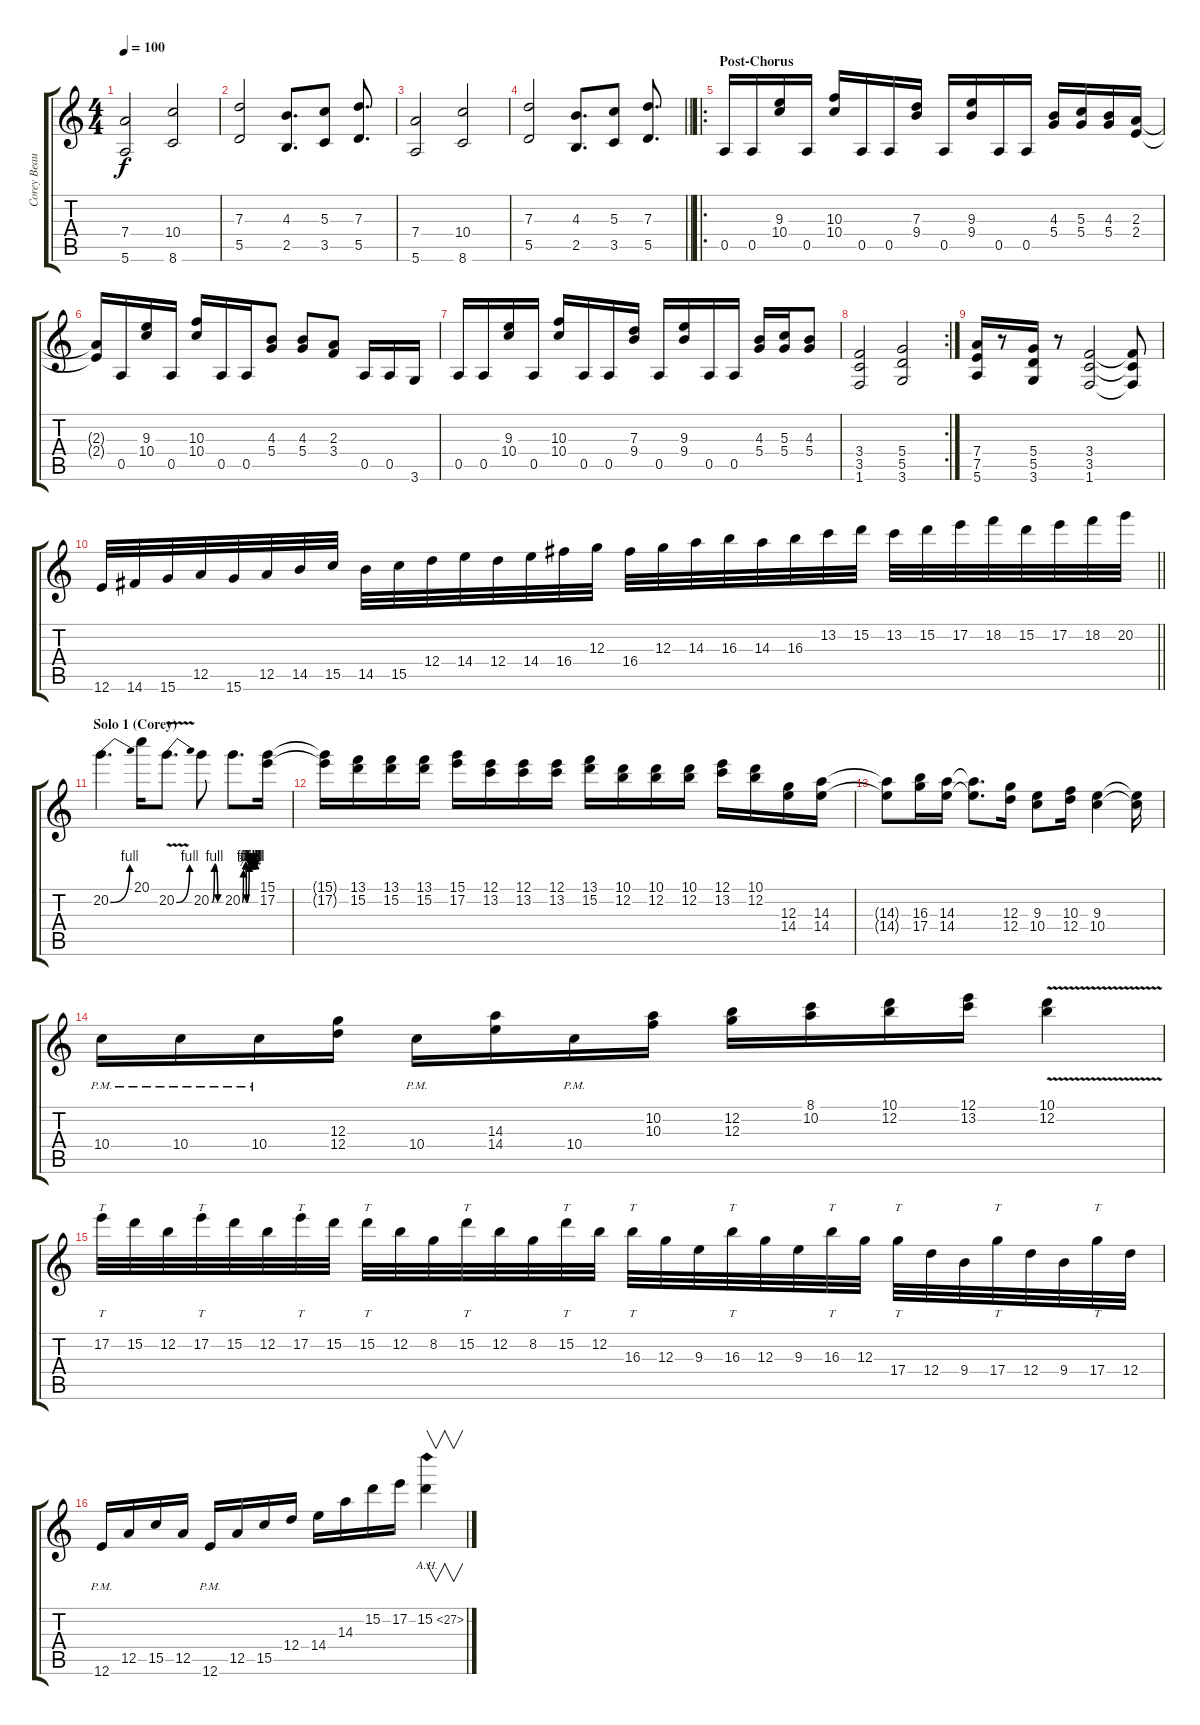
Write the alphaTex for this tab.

\track ("Corey Beaulieu" "Corey Beau") {instrument distortionguitar}
\staff {score tabs}
\tuning (E4 B3 G3 D3 A2 E2) {hide}
\ts (4 4)
\tempo 100
\clef g2
\ks c
(7.4{t} 5.6{t}).2{dy f} (10.4 8.6).2 |
(7.3 5.5).2 (4.3 2.5).8{d} (5.3 3.5).8 (7.3 5.5).8{d} |
(7.4 5.6).2 (10.4 8.6).2 |
\barLineRight lightlight
(7.3 5.5).2 (4.3 2.5).8{d} (5.3 3.5).8 (7.3 5.5).8{d} |
\ro
\section ("" "Post-Chorus")
0.5.16 0.5.16 (9.3 10.4).16 0.5.16 (10.3 10.4).16 0.5.16 0.5.16 (7.3 9.4).16 0.5.16 (9.3 9.4).16 0.5.16 0.5.16 (4.3 5.4).16 (5.3 5.4).16 (4.3 5.4).16 (2.3 2.4).16 |
(2.3{t} 2.4{t}).16 0.5.16 (9.3 10.4).16 0.5.16 (10.3 10.4).16 0.5.16 0.5.16 (4.3 5.4).8 (4.3 5.4).8 (2.3 3.4).8 0.5.16 0.5.16 3.6.16 |
0.5.16 0.5.16 (9.3 10.4).16 0.5.16 (10.3 10.4).16 0.5.16 0.5.16 (7.3 9.4).16 0.5.16 (9.3 9.4).16 0.5.16 0.5.16 (4.3 5.4).16 (5.3 5.4).16 (4.3 5.4).8 |
\rc 2
(3.4 3.5 1.6).2 (5.4 5.5 3.6).2 |
(7.4 7.5 5.6).16 r.8 (5.4 5.5 3.6).16 r.8 (3.4 3.5 1.6).2 (3.4{t} 3.5{t} 1.6{t}).8 |
\barLineRight lightlight
12.6.32 14.6.32 15.6.32 12.5.32 15.6.32 12.5.32 14.5.32 15.5.32 14.5.32 15.5.32 12.4.32 14.4.32 12.4.32 14.4.32 16.4.32 12.3.32 16.4.32 12.3.32 14.3.32 16.3.32 14.3.32 16.3.32 13.2.32 15.2.32 13.2.32 15.2.32 17.2.32 18.2.32 15.2.32 17.2.32 18.2.32 20.2.32 |
\section ("" "Solo 1 (Corey)")
20.2{be (bend 0 0 60 4)}.4{d} 20.1.16 20.2{be (bend 0 0 60 4) v}.8{d} 20.2{be (custom 0 0 6 0 20 4 41 0 60 0)}.8 20.2{be (custom 0 0 5 3 15 4 18 0 31 4 37 3 39 4 42 3 45 4 47 3 50 4 53 3 56 4 58 3 60 4)}.8{d} (15.1 17.2).16 |
(15.1{t} 17.2{t}).16 (13.1 15.2).16 (13.1 15.2).16 (13.1 15.2).16 (15.1 17.2).16 (12.1 13.2).16 (12.1 13.2).16 (12.1 13.2).16 (13.1 15.2).16 (10.1 12.2).16 (10.1 12.2).16 (10.1 12.2).16 (12.1 13.2).16 (10.1 12.2).16 (12.3 14.4).16 (14.3 14.4).16 |
(14.3{t} 14.4{t}).8 (16.3 17.4).16 (14.3 14.4).16 (14.3{t} 14.4{t}).8{d} (12.3 12.4).16 (9.3 10.4).8 (10.3 12.4).16 (9.3 10.4).4 (9.3{t} 10.4{t}).16 |
10.4{pm}.16 10.4{pm}.16 10.4{pm}.16 (12.3 12.4).16 10.4{pm}.16 (14.3 14.4).16 10.4{pm}.16 (10.2 10.3).16 (12.2 12.3).16 (8.1 10.2).16 (10.1 12.2).16 (12.1 13.2).16 (10.1 12.2{v}).4 |
17.2.32{tt} 15.2.32 12.2.32 17.2.32{tt} 15.2.32 12.2.32 17.2.32{tt} 15.2.32 15.2.32{tt} 12.2.32 8.2.32 15.2.32{tt} 12.2.32 8.2.32 15.2.32{tt} 12.2.32 16.3.32{tt} 12.3.32 9.3.32 16.3.32{tt} 12.3.32 9.3.32 16.3.32{tt} 12.3.32 17.4.32{tt} 12.4.32 9.4.32 17.4.32{tt} 12.4.32 9.4.32 17.4.32{tt} 12.4.32 |
12.6{pm}.16 12.5.16 15.5.16 12.5.16 12.6{pm}.16 12.5.16 15.5.16 12.4.16 14.4.16 14.3.16 15.2.16 17.2.16 15.2{ah 12}.4{v}
